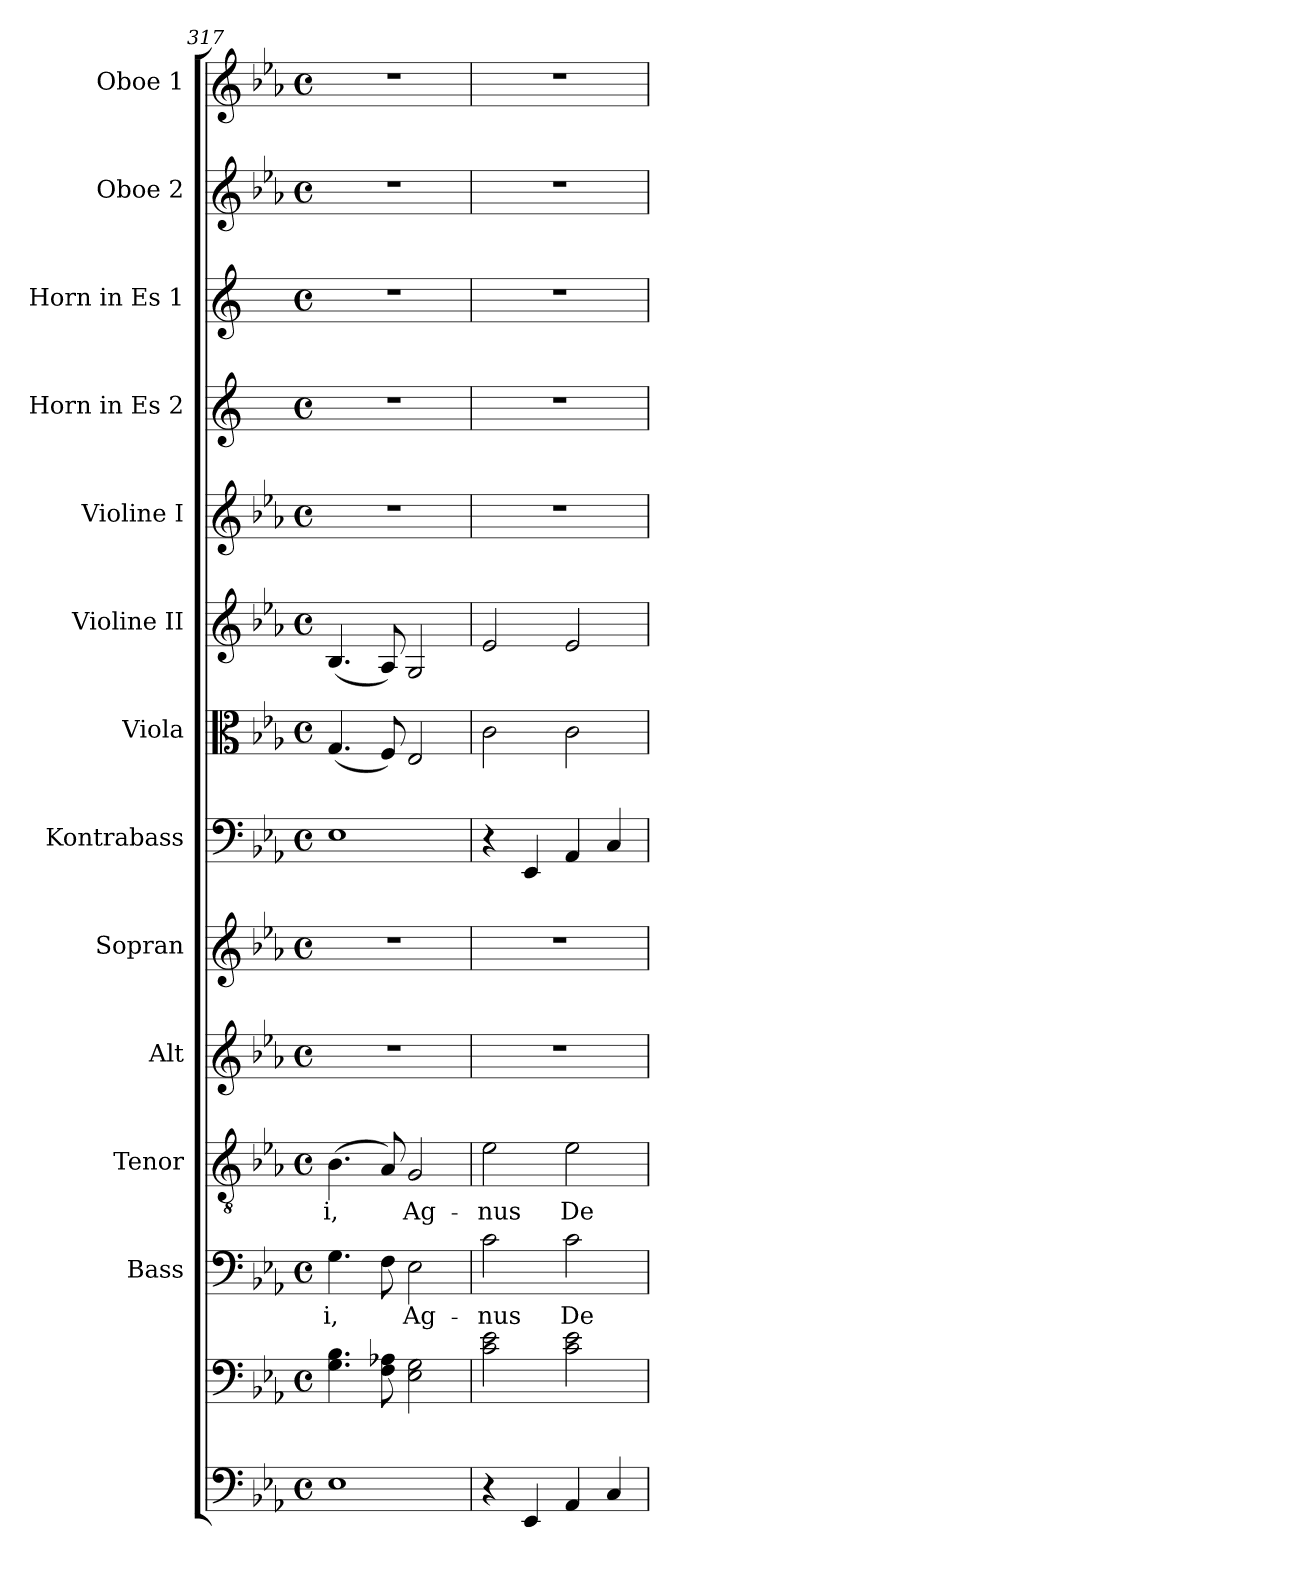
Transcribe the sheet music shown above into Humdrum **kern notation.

**kern	**kern	**kern	**text	**kern	**text	**kern	**kern	**kern	**kern	**kern	**kern	**kern	**kern	**kern	**kern
*part13	*part13	*part12	*part12	*part11	*part11	*part10	*part9	*part8	*part7	*part6	*part5	*part4	*part3	*part2	*part1
*staff14	*staff13	*staff12	*staff12	*staff11	*staff11	*staff10	*staff9	*staff8	*staff7	*staff6	*staff5	*staff4	*staff3	*staff2	*staff1
*	*	*I"Bass	*	*I"Tenor	*	*I"Alt	*I"Sopran	*I"Kontrabass	*I"Viola	*I"Violine II	*I"Violine I	*I"Horn in Es 2	*I"Horn in Es 1	*I"Oboe 2	*I"Oboe 1
*	*	*I'B.	*	*I'T.	*	*I'A.	*I'S.	*I'Kb.	*I'Vla.	*I'Vl. II	*I'Vl. I	*I'Hr. 2	*I'Hr. 1	*I'Ob. 2	*I'Ob. 1
*clefF4	*clefF4	*clefF4	*	*clefGv2	*	*clefG2	*clefG2	*clefF4	*clefC3	*clefG2	*clefG2	*clefG2	*clefG2	*clefG2	*clefG2
*	*	*	*	*	*	*	*	*ITrd7c12	*	*	*	*ITrd5c9	*ITrd5c9	*	*
*k[b-e-a-]	*k[b-e-a-]	*k[b-e-a-]	*	*k[b-e-a-]	*	*k[b-e-a-]	*k[b-e-a-]	*k[b-e-a-]	*k[b-e-a-]	*k[b-e-a-]	*k[b-e-a-]	*k[b-e-a-]	*k[b-e-a-]	*k[b-e-a-]	*k[b-e-a-]
*E-:	*E-:	*E-:	*	*E-:	*	*E-:	*E-:	*E-:	*E-:	*E-:	*E-:	*E-:	*E-:	*E-:	*E-:
*M4/4	*M4/4	*M4/4	*	*M4/4	*	*M4/4	*M4/4	*M4/4	*M4/4	*M4/4	*M4/4	*M4/4	*M4/4	*M4/4	*M4/4
*met(c)	*met(c)	*met(c)	*	*met(c)	*	*met(c)	*met(c)	*met(c)	*met(c)	*met(c)	*met(c)	*met(c)	*met(c)	*met(c)	*met(c)
=317	=317	=317	=317	=317	=317	=317	=317	=317	=317	=317	=317	=317	=317	=317	=317
!	!	!	!LO:LY:b	!	!LO:LY:b	!	!	!	!	!	!	!	!	!	!
1E-	4.G\ 4.B-\	4.G\	-i,	(>4.B-\	-i,	1r	1r	1EE-	(<4.G/	(<4.B-/	1r	1r	1r	1r	1r
.	8F\ 8A-X\	8F\	.	8A-/)	.	.	.	.	8F/)	8A-/)	.	.	.	.	.
!	!	!	!LO:LY:b	!	!LO:LY:b	!	!	!	!	!	!	!	!	!	!
.	2E-\ 2G\	2E-\	Ag-	2G/	Ag-	.	.	.	2E-/	2G/	.	.	.	.	.
=318	=318	=318	=318	=318	=318	=318	=318	=318	=318	=318	=318	=318	=318	=318	=318
!	!	!	!LO:LY:b	!	!LO:LY:b	!	!	!	!	!	!	!	!	!	!
4r	2c\ 2e-\	2c\	-nus	2e-\	-nus	1r	1r	4r	2c\	2e-/	1r	1r	1r	1r	1r
4EE-/	.	.	.	.	.	.	.	4EEE-/	.	.	.	.	.	.	.
!	!	!	!LO:LY:b	!	!LO:LY:b	!	!	!	!	!	!	!	!	!	!
4AA-/	2c\ 2e-\	2c\	De-	2e-\	De-	.	.	4AAA-/	2c\	2e-/	.	.	.	.	.
4C/	.	.	.	.	.	.	.	4CC/	.	.	.	.	.	.	.
=	=	=	=	=	=	=	=	=	=	=	=	=	=	=	=
*-	*-	*-	*-	*-	*-	*-	*-	*-	*-	*-	*-	*-	*-	*-	*-
